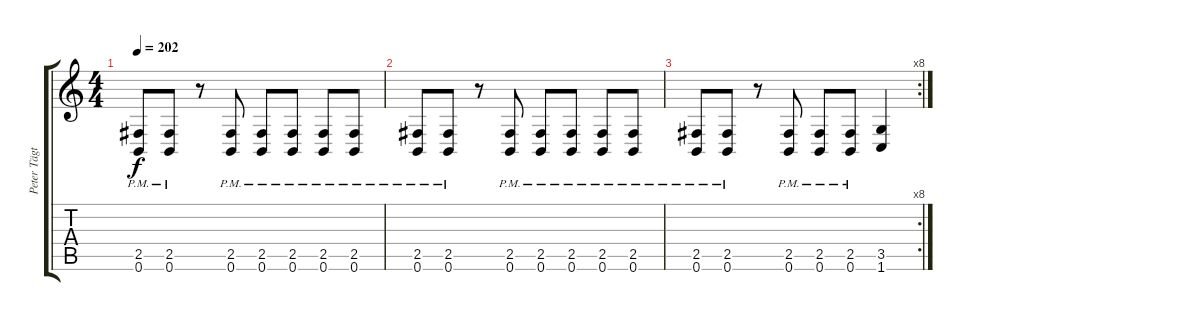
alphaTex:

\track ("Peter Tägtgren" "Peter Tägt") {instrument distortionguitar}
\staff {score tabs}
\tuning (B3 Gb3 D3 A2 E2 B1) {hide}
\ts (4 4)
\tempo 202
\clef g2
\ks c
(2.5{pm} 0.6{pm}).8{dy f} (2.5{pm} 0.6{pm}).8 r.8 (2.5{pm} 0.6{pm}).8 (2.5{pm} 0.6{pm}).8 (2.5{pm} 0.6{pm}).8 (2.5{pm} 0.6{pm}).8 (2.5{pm} 0.6{pm}).8 |
(2.5{pm} 0.6{pm}).8 (2.5{pm} 0.6{pm}).8 r.8 (2.5{pm} 0.6{pm}).8 (2.5{pm} 0.6{pm}).8 (2.5{pm} 0.6{pm}).8 (2.5{pm} 0.6{pm}).8 (2.5{pm} 0.6{pm}).8 |
\rc 8
(2.5{pm} 0.6{pm}).8 (2.5{pm} 0.6{pm}).8 r.8 (2.5{pm} 0.6{pm}).8 (2.5{pm} 0.6{pm}).8 (2.5{pm} 0.6{pm}).8 (3.5 1.6).4
